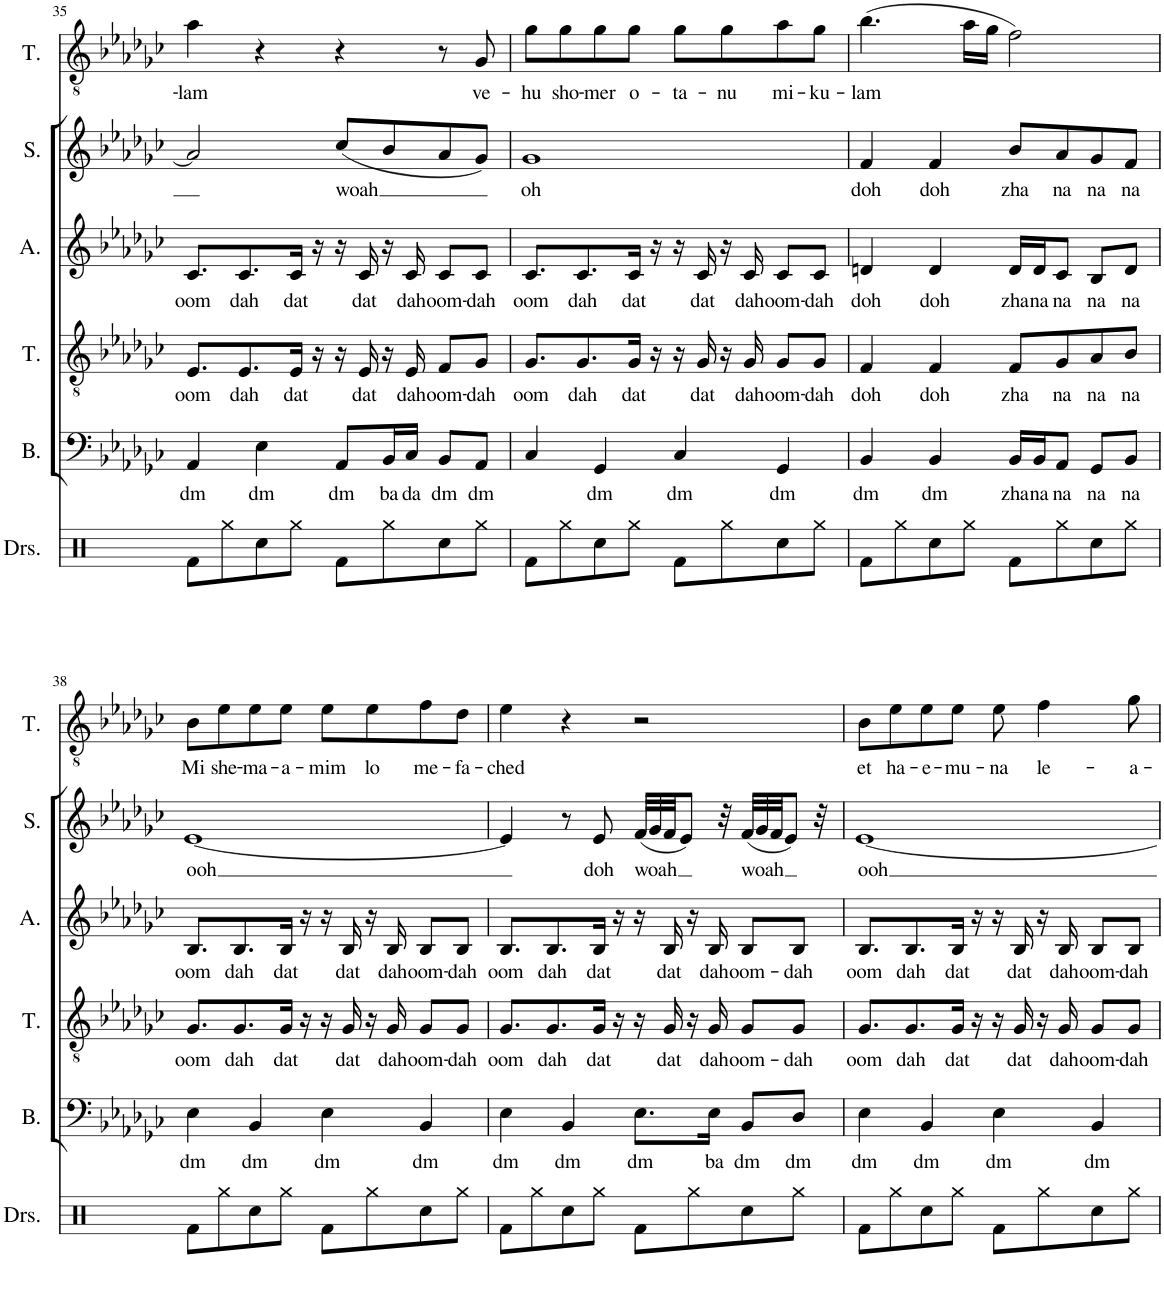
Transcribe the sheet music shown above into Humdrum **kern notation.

**kern	**kern	**text	**kern	**text	**kern	**text	**kern	**text	**kern	**text
*part6	*part5	*part5	*part4	*part4	*part3	*part3	*part2	*part2	*part1	*part1
*staff6	*staff5	*staff5	*staff4	*staff4	*staff3	*staff3	*staff2	*staff2	*staff1	*staff1
*I"Drumset	*I"Bass	*	*I"Tenor	*	*I"Alto	*	*I"Soprano	*	*I"Tenor	*
*I'Drs.	*I'B.	*	*I'T.	*	*I'A.	*	*I'S.	*	*I'T.	*
!!LO:PB:g=z
*clefX	*clefF4	*	*clefGv2	*	*clefG2	*	*clefG2	*	*clefGv2	*
*k[]	*k[b-e-a-d-g-c-]	*	*k[b-e-a-d-g-c-]	*	*k[b-e-a-d-g-c-]	*	*k[b-e-a-d-g-c-]	*	*k[b-e-a-d-g-c-]	*
*M4/4	*M4/4	*	*M4/4	*	*M4/4	*	*M4/4	*	*M4/4	*
=35	=35	=35	=35	=35	=35	=35	=35	=35	=35	=35
!	!	!LO:LY:b	!	!LO:LY:b	!	!LO:LY:b	!	!	!	!LO:LY:b
8Rf\L	4AA-/	dm	8.E-/L	oom	8.c-/L	oom	2a-/]	.	4a-\	-lam
8Rgg\	.	.	.	.	.	.	.	.	.	.
!	!	!	!	!LO:LY:b	!	!LO:LY:b	!	!	!	!
.	.	.	8.E-/	dah	8.c-/	dah	.	.	.	.
!	!	!LO:LY:b	!	!	!	!	!	!	!	!
8Rcc\	4E-\	dm	.	.	.	.	.	.	4r	.
!	!	!	!	!LO:LY:b	!	!LO:LY:b	!	!	!	!
8Rgg\J	.	.	16E-/Jk	dat	16c-/Jk	dat	.	.	.	.
.	.	.	16r	.	16r	.	.	.	.	.
!	!	!LO:LY:b	!	!	!	!	!	!LO:LY:b	!	!
8Rf\L	8AA-/L	dm	16r	.	16r	.	(8cc-/L	woah	4r	.
!	!	!	!	!LO:LY:b	!	!LO:LY:b	!	!	!	!
.	.	.	16E-/	dat	16c-/	dat	.	.	.	.
!	!	!LO:LY:b	!	!	!	!	!	!	!	!
8Rgg\	16BB-/L	ba	16r	.	16r	.	8b-/	.	.	.
!	!	!LO:LY:b	!	!LO:LY:b	!	!LO:LY:b	!	!	!	!
.	16C-/JJ	da	16E-/	dah	16c-/	dah	.	.	.	.
!	!	!LO:LY:b	!	!LO:LY:b	!	!LO:LY:b	!	!	!	!
8Rcc\	8BB-/L	dm	8F/L	oom-	8c-/L	oom-	8a-/	.	8r	.
!	!	!LO:LY:b	!	!LO:LY:b	!	!LO:LY:b	!	!	!	!LO:LY:b
8Rgg\J	8AA-/J	dm	8G-/J	-dah	8c-/J	-dah	8g-/J)	.	8G-/	ve-
=36	=36	=36	=36	=36	=36	=36	=36	=36	=36	=36
!	!	!	!	!LO:LY:b	!	!LO:LY:b	!	!LO:LY:b	!	!LO:LY:b
8Rf\L	4C-/	.	8.G-/L	oom	8.c-/L	oom	1g-	oh	8g-\L	-hu
!	!	!	!	!	!	!	!	!	!	!LO:LY:b
8Rgg\	.	.	.	.	.	.	.	.	8g-\	sho-
!	!	!	!	!LO:LY:b	!	!LO:LY:b	!	!	!	!
.	.	.	8.G-/	dah	8.c-/	dah	.	.	.	.
!	!	!LO:LY:b	!	!	!	!	!	!	!	!LO:LY:b
8Rcc\	4GG-/	dm	.	.	.	.	.	.	8g-\	-mer
!	!	!	!	!LO:LY:b	!	!LO:LY:b	!	!	!	!LO:LY:b
8Rgg\J	.	.	16G-/Jk	dat	16c-/Jk	dat	.	.	8g-\J	o-
.	.	.	16r	.	16r	.	.	.	.	.
!	!	!LO:LY:b	!	!	!	!	!	!	!	!LO:LY:b
8Rf\L	4C-/	dm	16r	.	16r	.	.	.	8g-\L	-ta-
!	!	!	!	!LO:LY:b	!	!LO:LY:b	!	!	!	!
.	.	.	16G-/	dat	16c-/	dat	.	.	.	.
!	!	!	!	!	!	!	!	!	!	!LO:LY:b
8Rgg\	.	.	16r	.	16r	.	.	.	8g-\	-nu
!	!	!	!	!LO:LY:b	!	!LO:LY:b	!	!	!	!
.	.	.	16G-/	dah	16c-/	dah	.	.	.	.
!	!	!LO:LY:b	!	!LO:LY:b	!	!LO:LY:b	!	!	!	!LO:LY:b
8Rcc\	4GG-/	dm	8G-/L	oom-	8c-/L	oom-	.	.	8a-\	mi-
!	!	!	!	!LO:LY:b	!	!LO:LY:b	!	!	!	!LO:LY:b
8Rgg\J	.	.	8G-/J	-dah	8c-/J	-dah	.	.	8g-\J	-ku-
=37	=37	=37	=37	=37	=37	=37	=37	=37	=37	=37
!	!	!LO:LY:b	!	!LO:LY:b	!	!LO:LY:b	!	!LO:LY:b	!	!LO:LY:b
8Rf\L	4BB-/	dm	4F/	doh	4dn/	doh	4f/	doh	(4.b-\	-lam
8Rgg\	.	.	.	.	.	.	.	.	.	.
!	!	!LO:LY:b	!	!LO:LY:b	!	!LO:LY:b	!	!LO:LY:b	!	!
8Rcc\	4BB-/	dm	4F/	doh	4d/	doh	4f/	doh	.	.
8Rgg\J	.	.	.	.	.	.	.	.	16a-\LL	.
.	.	.	.	.	.	.	.	.	16g-\JJ	.
!	!	!LO:LY:b	!	!LO:LY:b	!	!LO:LY:b	!	!LO:LY:b	!	!
8Rf\L	16BB-/LL	zha	8F/L	zha	16d/LL	zha	8b-/L	zha	2f\)	.
!	!	!LO:LY:b	!	!	!	!LO:LY:b	!	!	!	!
.	16BB-/J	na	.	.	16d/J	na	.	.	.	.
!	!	!LO:LY:b	!	!LO:LY:b	!	!LO:LY:b	!	!LO:LY:b	!	!
8Rgg\	8AA-/J	na	8G-/	na	8c-/J	na	8a-/	na	.	.
!	!	!LO:LY:b	!	!LO:LY:b	!	!LO:LY:b	!	!LO:LY:b	!	!
8Rcc\	8GG-/L	na	8A-/	na	8B-/L	na	8g-/	na	.	.
!	!	!LO:LY:b	!	!LO:LY:b	!	!LO:LY:b	!	!LO:LY:b	!	!
8Rgg\J	8BB-/J	na	8B-/J	na	8d/J	na	8f/J	na	.	.
!!LO:LB:g=z
=38	=38	=38	=38	=38	=38	=38	=38	=38	=38	=38
!	!	!LO:LY:b	!	!LO:LY:b	!	!LO:LY:b	!	!LO:LY:b	!	!LO:LY:b
8Rf\L	4E-\	dm	8.G-/L	oom	8.B-/L	oom	[1e-	ooh	8B-\L	Mi
!	!	!	!	!	!	!	!	!	!	!LO:LY:b
8Rgg\	.	.	.	.	.	.	.	.	8e-\	she-
!	!	!	!	!LO:LY:b	!	!LO:LY:b	!	!	!	!
.	.	.	8.G-/	dah	8.B-/	dah	.	.	.	.
!	!	!LO:LY:b	!	!	!	!	!	!	!	!LO:LY:b
8Rcc\	4BB-/	dm	.	.	.	.	.	.	8e-\	-ma-
!	!	!	!	!LO:LY:b	!	!LO:LY:b	!	!	!	!LO:LY:b
8Rgg\J	.	.	16G-/Jk	dat	16B-/Jk	dat	.	.	8e-\J	-a-
.	.	.	16r	.	16r	.	.	.	.	.
!	!	!LO:LY:b	!	!	!	!	!	!	!	!LO:LY:b
8Rf\L	4E-\	dm	16r	.	16r	.	.	.	8e-\L	-mim
!	!	!	!	!LO:LY:b	!	!LO:LY:b	!	!	!	!
.	.	.	16G-/	dat	16B-/	dat	.	.	.	.
!	!	!	!	!	!	!	!	!	!	!LO:LY:b
8Rgg\	.	.	16r	.	16r	.	.	.	8e-\	lo
!	!	!	!	!LO:LY:b	!	!LO:LY:b	!	!	!	!
.	.	.	16G-/	dah	16B-/	dah	.	.	.	.
!	!	!LO:LY:b	!	!LO:LY:b	!	!LO:LY:b	!	!	!	!LO:LY:b
8Rcc\	4BB-/	dm	8G-/L	oom-	8B-/L	oom-	.	.	8f\	me-
!	!	!	!	!LO:LY:b	!	!LO:LY:b	!	!	!	!LO:LY:b
8Rgg\J	.	.	8G-/J	-dah	8B-/J	-dah	.	.	8d-\J	-fa-
=39	=39	=39	=39	=39	=39	=39	=39	=39	=39	=39
!	!	!LO:LY:b	!	!LO:LY:b	!	!LO:LY:b	!	!	!	!LO:LY:b
8Rf\L	4E-\	dm	8.G-/L	oom	8.B-/L	oom	4e-/]	.	4e-\	-ched
8Rgg\	.	.	.	.	.	.	.	.	.	.
!	!	!	!	!LO:LY:b	!	!LO:LY:b	!	!	!	!
.	.	.	8.G-/	dah	8.B-/	dah	.	.	.	.
!	!	!LO:LY:b	!	!	!	!	!	!	!	!
8Rcc\	4BB-/	dm	.	.	.	.	8r	.	4r	.
!	!	!	!	!LO:LY:b	!	!LO:LY:b	!	!LO:LY:b	!	!
8Rgg\J	.	.	16G-/Jk	dat	16B-/Jk	dat	8e-/	doh	.	.
.	.	.	16r	.	16r	.	.	.	.	.
!	!	!LO:LY:b	!	!	!	!	!	!LO:LY:b	!	!
8Rf\L	8.E-\L	dm	16r	.	16r	.	(32f/LLL	woah	2r	.
.	.	.	.	.	.	.	32g-/	.	.	.
!	!	!	!	!LO:LY:b	!	!LO:LY:b	!	!	!	!
.	.	.	16G-/	dat	16B-/	dat	32f/JJ	.	.	.
.	.	.	.	.	.	.	8e-/J)	.	.	.
8Rgg\	.	.	16r	.	16r	.	.	.	.	.
!	!	!LO:LY:b	!	!LO:LY:b	!	!LO:LY:b	!	!	!	!
.	16E-\Jk	ba	16G-/	dah	16B-/	dah	.	.	.	.
.	.	.	.	.	.	.	32r	.	.	.
!	!	!LO:LY:b	!	!LO:LY:b	!	!LO:LY:b	!	!LO:LY:b	!	!
8Rcc\	8BB-/L	dm	8G-/L	oom-	8B-/L	oom-	(32f/LLL	woah	.	.
.	.	.	.	.	.	.	32g-/	.	.	.
.	.	.	.	.	.	.	32f/JJ	.	.	.
.	.	.	.	.	.	.	8e-/J)	.	.	.
!	!	!LO:LY:b	!	!LO:LY:b	!	!LO:LY:b	!	!	!	!
8Rgg\J	8D-/J	dm	8G-/J	-dah	8B-/J	-dah	.	.	.	.
.	.	.	.	.	.	.	32r	.	.	.
=40	=40	=40	=40	=40	=40	=40	=40	=40	=40	=40
!	!	!LO:LY:b	!	!LO:LY:b	!	!LO:LY:b	!	!LO:LY:b	!	!LO:LY:b
8Rf\L	4E-\	dm	8.G-/L	oom	8.B-/L	oom	[1e-	ooh	8B-\L	et
!	!	!	!	!	!	!	!	!	!	!LO:LY:b
8Rgg\	.	.	.	.	.	.	.	.	8e-\	ha-
!	!	!	!	!LO:LY:b	!	!LO:LY:b	!	!	!	!
.	.	.	8.G-/	dah	8.B-/	dah	.	.	.	.
!	!	!LO:LY:b	!	!	!	!	!	!	!	!LO:LY:b
8Rcc\	4BB-/	dm	.	.	.	.	.	.	8e-\	-e-
!	!	!	!	!LO:LY:b	!	!LO:LY:b	!	!	!	!LO:LY:b
8Rgg\J	.	.	16G-/Jk	dat	16B-/Jk	dat	.	.	8e-\J	-mu-
.	.	.	16r	.	16r	.	.	.	.	.
!	!	!LO:LY:b	!	!	!	!	!	!	!	!LO:LY:b
8Rf\L	4E-\	dm	16r	.	16r	.	.	.	8e-\	-na
!	!	!	!	!LO:LY:b	!	!LO:LY:b	!	!	!	!
.	.	.	16G-/	dat	16B-/	dat	.	.	.	.
!	!	!	!	!	!	!	!	!	!	!LO:LY:b
8Rgg\	.	.	16r	.	16r	.	.	.	4f\	le-
!	!	!	!	!LO:LY:b	!	!LO:LY:b	!	!	!	!
.	.	.	16G-/	dah	16B-/	dah	.	.	.	.
!	!	!LO:LY:b	!	!LO:LY:b	!	!LO:LY:b	!	!	!	!
8Rcc\	4BB-/	dm	8G-/L	oom-	8B-/L	oom-	.	.	.	.
!	!	!	!	!LO:LY:b	!	!LO:LY:b	!	!	!	!LO:LY:b
8Rgg\J	.	.	8G-/J	-dah	8B-/J	-dah	.	.	8g-\	-a-
=	=	=	=	=	=	=	=	=	=	=
*-	*-	*-	*-	*-	*-	*-	*-	*-	*-	*-
